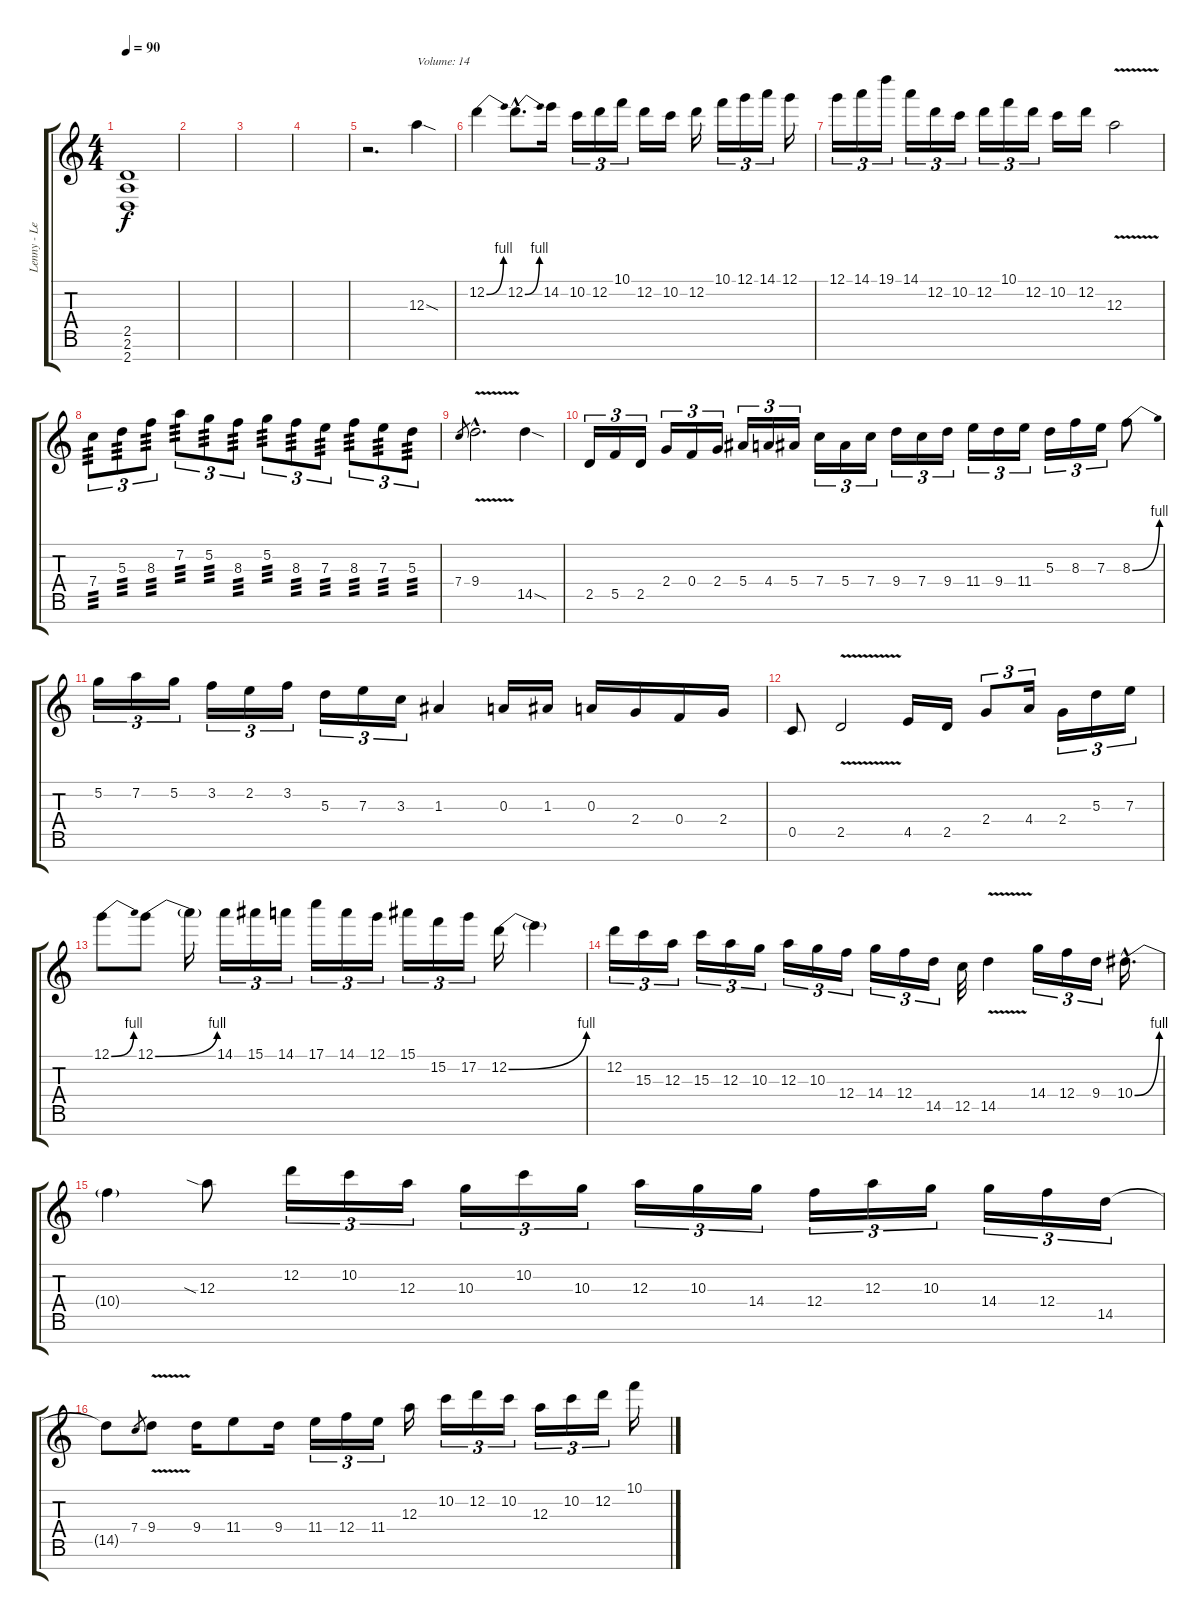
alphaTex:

\track ("Lenny - Lead Guitar" "Lenny - Le") {instrument overdrivenguitar}
\staff {score tabs}
\tuning (G4 D4 A3 F3 C3 G2 C2) {hide}
\ts (4 4)
\tempo 90
\clef g2
\ks c
(2.5{t} 2.6{t} 2.7{t}).1{dy f} |
|
|
|
r.2{d} 12.3{sod}.4{txt "Volume: 14" volume 14} |
12.2{be (bend 0 0 60 4)}.4 12.2{be (bend 0 0 60 4) hac}.8{d} 14.2.16 10.2.16{tu (3 2)} 12.2.16{tu (3 2)} 10.1.16{tu (3 2)} 12.2.16 10.2.16 12.2.16 10.1.16{tu (3 2)} 12.1.16{tu (3 2)} 14.1.16{tu (3 2)} 12.1.16 |
12.1.16{tu (3 2)} 14.1.16{tu (3 2)} 19.1.16{tu (3 2)} 14.1.16{tu (3 2)} 12.2.16{tu (3 2)} 10.2.16{tu (3 2)} 12.2.16{tu (3 2)} 10.1.16{tu (3 2)} 12.2.16{tu (3 2)} 10.2.16 12.2.16 12.3{v}.2 |
7.4.8{tu (3 2) tp 3} 5.3.8{tu (3 2) tp 3} 8.3.8{tu (3 2) tp 3} 7.2.8{tu (3 2) tp 3} 5.2.8{tu (3 2) tp 3} 8.3.8{tu (3 2) tp 3} 5.2.8{tu (3 2) tp 3} 8.3.8{tu (3 2) tp 3} 7.3.8{tu (3 2) tp 3} 8.3.8{tu (3 2) tp 3} 7.3.8{tu (3 2) tp 3} 5.3.8{tu (3 2) tp 3} |
7.4.8{gr} 9.4{v hac}.2{d} 14.5{sod}.4 |
2.5.16{tu (3 2)} 5.5.16{tu (3 2)} 2.5.16{tu (3 2)} 2.4.16{tu (3 2)} 0.4.16{tu (3 2)} 2.4.16{tu (3 2)} 5.4.16{tu (3 2)} 4.4.16{tu (3 2)} 5.4.16{tu (3 2)} 7.4.16{tu (3 2)} 5.4.16{tu (3 2)} 7.4.16{tu (3 2)} 9.4.16{tu (3 2)} 7.4.16{tu (3 2)} 9.4.16{tu (3 2)} 11.4.16{tu (3 2)} 9.4.16{tu (3 2)} 11.4.16{tu (3 2)} 5.3.16{tu (3 2)} 8.3.16{tu (3 2)} 7.3.16{tu (3 2)} 8.3{be (bend 0 0 60 4)}.8 |
5.2.16{tu (3 2)} 7.2.16{tu (3 2)} 5.2.16{tu (3 2)} 3.2.16{tu (3 2)} 2.2.16{tu (3 2)} 3.2.16{tu (3 2)} 5.3.16{tu (3 2)} 7.3.16{tu (3 2)} 3.3.16{tu (3 2)} 1.3.4 0.3.16 1.3.16 0.3.16 2.4.16 0.4.16 2.4.16 |
0.5.8 2.5{v}.2 4.5.16 2.5.16 2.4.8{tu (3 2)} 4.4.16{tu (3 2)} 2.4.16{tu (3 2)} 5.3.16{tu (3 2)} 7.3.16{tu (3 2)} |
12.1{be (bend 0 0 60 4)}.8 12.1{be (bend 0 0 60 4)}.8 12.1{t}.16 14.1.16{tu (3 2)} 15.1.16{tu (3 2)} 14.1.16{tu (3 2)} 17.1.16{tu (3 2)} 14.1.16{tu (3 2)} 12.1.16{tu (3 2)} 15.1.16{tu (3 2)} 15.2.16{tu (3 2)} 17.2.16{tu (3 2)} 12.2{be (bend 0 0 60 4)}.16 12.2{t}.4 |
12.2.16{tu (3 2)} 15.3.16{tu (3 2)} 12.3.16{tu (3 2)} 15.3.16{tu (3 2)} 12.3.16{tu (3 2)} 10.3.16{tu (3 2)} 12.3.16{tu (3 2)} 10.3.16{tu (3 2)} 12.4.16{tu (3 2)} 14.4.16{tu (3 2)} 12.4.16{tu (3 2)} 14.5.16{tu (3 2)} 12.5.32 14.5{v}.4 14.4.16{tu (3 2)} 12.4.16{tu (3 2)} 9.4.16{tu (3 2)} 10.4{be (bend 0 0 60 4) hac}.16{d} |
10.4{t}.4 12.3{sia}.8 12.2.16{tu (3 2)} 10.2.16{tu (3 2)} 12.3.16{tu (3 2)} 10.3.16{tu (3 2)} 10.2.16{tu (3 2)} 10.3.16{tu (3 2)} 12.3.16{tu (3 2)} 10.3.16{tu (3 2)} 14.4.16{tu (3 2)} 12.4.16{tu (3 2)} 12.3.16{tu (3 2)} 10.3.16{tu (3 2)} 14.4.16{tu (3 2)} 12.4.16{tu (3 2)} 14.5.16{tu (3 2)} |
14.5{t}.8 7.4.8{gr} 9.4{v}.8 9.4.16 11.4.8 9.4.16 11.4.16{tu (3 2)} 12.4.16{tu (3 2)} 11.4.16{tu (3 2)} 12.3.16 10.2.16{tu (3 2)} 12.2.16{tu (3 2)} 10.2.16{tu (3 2)} 12.3.16{tu (3 2)} 10.2.16{tu (3 2)} 12.2.16{tu (3 2)} 10.1.16
